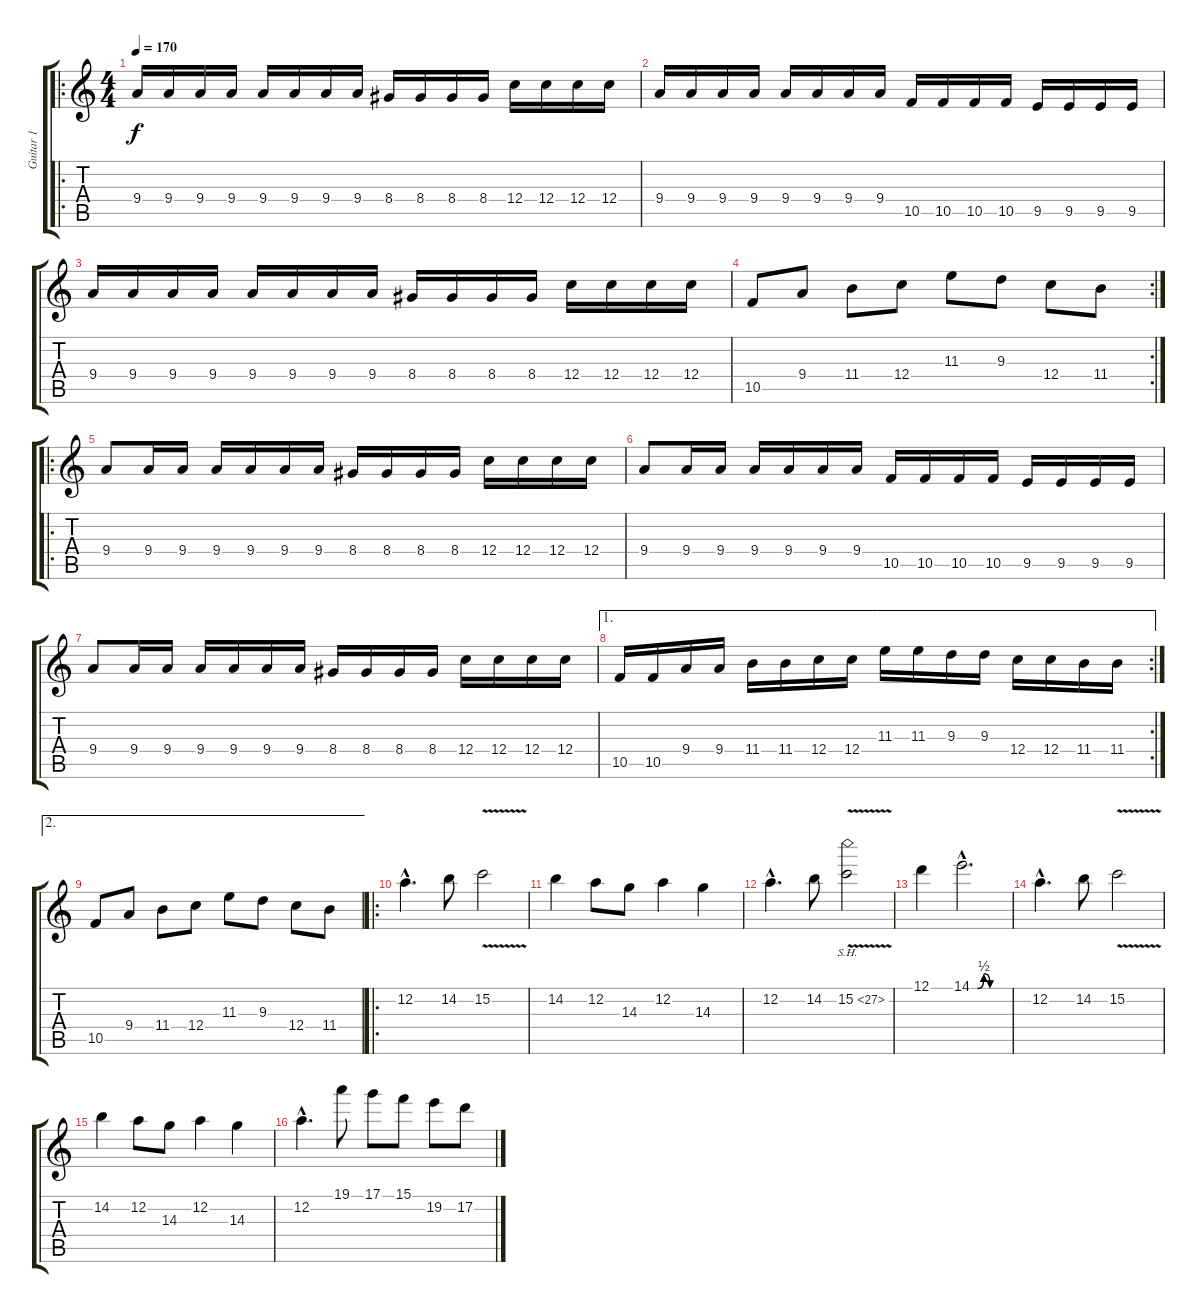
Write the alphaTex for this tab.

\track ("Guitar 1" "Guitar 1") {instrument distortionguitar}
\staff {score tabs}
\tuning (D4 A3 F3 C3 G2 D2) {hide}
\ro
\ts (4 4)
\tempo 170
\clef g2
\ks c
9.4.16{dy f} 9.4.16 9.4.16 9.4.16 9.4.16 9.4.16 9.4.16 9.4.16 8.4.16 8.4.16 8.4.16 8.4.16 12.4.16 12.4.16 12.4.16 12.4.16 |
9.4.16 9.4.16 9.4.16 9.4.16 9.4.16 9.4.16 9.4.16 9.4.16 10.5.16 10.5.16 10.5.16 10.5.16 9.5.16 9.5.16 9.5.16 9.5.16 |
9.4.16 9.4.16 9.4.16 9.4.16 9.4.16 9.4.16 9.4.16 9.4.16 8.4.16 8.4.16 8.4.16 8.4.16 12.4.16 12.4.16 12.4.16 12.4.16 |
\rc 2
10.5.8 9.4.8 11.4.8 12.4.8 11.3.8 9.3.8 12.4.8 11.4.8 |
\ro
9.4.8 9.4.16 9.4.16 9.4.16 9.4.16 9.4.16 9.4.16 8.4.16 8.4.16 8.4.16 8.4.16 12.4.16 12.4.16 12.4.16 12.4.16 |
9.4.8 9.4.16 9.4.16 9.4.16 9.4.16 9.4.16 9.4.16 10.5.16 10.5.16 10.5.16 10.5.16 9.5.16 9.5.16 9.5.16 9.5.16 |
9.4.8 9.4.16 9.4.16 9.4.16 9.4.16 9.4.16 9.4.16 8.4.16 8.4.16 8.4.16 8.4.16 12.4.16 12.4.16 12.4.16 12.4.16 |
\ae 1
\rc 2
10.5.16 10.5.16 9.4.16 9.4.16 11.4.16 11.4.16 12.4.16 12.4.16 11.3.16 11.3.16 9.3.16 9.3.16 12.4.16 12.4.16 11.4.16 11.4.16 |
\ae 2
10.5.8 9.4.8 11.4.8 12.4.8 11.3.8 9.3.8 12.4.8 11.4.8 |
\ro
12.2{hac}.4{d} 14.2.8 15.2{v}.2 |
14.2.4 12.2.8 14.3.8 12.2.4 14.3.4 |
12.2{hac}.4{d} 14.2.8 15.2{sh 12 v}.2 |
12.1.4 14.1{be (custom 0 0 10 0 20 2 30 0 45 0 60 0) hac}.2{d} |
12.2{hac}.4{d} 14.2.8 15.2{v}.2 |
14.2.4 12.2.8 14.3.8 12.2.4 14.3.4 |
12.2{hac}.4{d} 19.1.8 17.1.8 15.1.8 19.2.8 17.2.8
